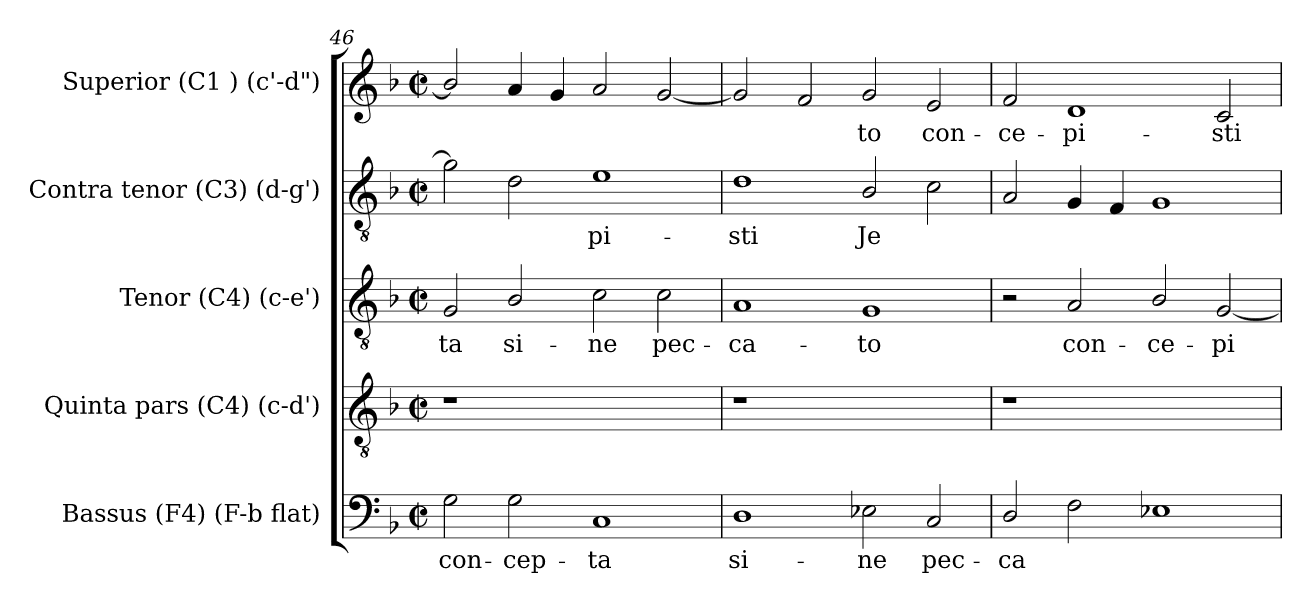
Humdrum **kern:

**kern	**text	**kern	**kern	**text	**kern	**text	**kern	**text
*part5	*part5	*part4	*part3	*part3	*part2	*part2	*part1	*part1
*staff5	*staff5	*staff4	*staff3	*staff3	*staff2	*staff2	*staff1	*staff1
*I"Bassus (F4)  (F-b flat)	*	*I"Quinta pars (C4)  (c-d')	*I"Tenor (C4)  (c-e')	*	*I"Contra tenor (C3)  (d-g')	*	*I"Superior (C1 )  (c'-d")	*
*clefF4	*	*clefGv2	*clefGv2	*	*clefGv2	*	*clefG2	*
*k[b-]	*	*k[b-]	*k[b-]	*	*k[b-]	*	*k[b-]	*
*F:	*	*F:	*F:	*	*F:	*	*F:	*
*M2/2	*	*M2/2	*M2/2	*	*M2/2	*	*M2/2	*
*met(c|)	*	*met(c|)	*met(c|)	*	*met(c|)	*	*met(c|)	*
=46	=46	=46	=46	=46	=46	=46	=46	=46
!	!LO:LY:b:cj	!	!	!LO:LY:b:cj	!	!LO:LY:b:cj	!	!LO:LY:b:cj
2G\	con-	1r	2G/	-ta	2g\]	--	2b-/]	--
!	!LO:LY:b:cj	!	!	!LO:LY:b:cj	!	!LO:LY:b:cj	!	!LO:LY:b:cj
2G\	-cep-	.	2B-/	si-	2d\	--	4a/	--
!	!	!	!	!	!	!	!	!LO:LY:b:cj
.	.	.	.	.	.	.	4g/	--
!	!LO:LY:b:cj	!	!	!LO:LY:b:cj	!	!LO:LY:b:cj	!	!LO:LY:b:cj
1C	-ta	1ryy	2c\	-ne	1e	-pi-	2a/	--
!	!	!	!	!LO:LY:b:cj	!	!	!	!LO:LY:b:cj
.	.	.	2c\	pec-	.	.	[<2g/	--
=47	=47	=47	=47	=47	=47	=47	=47	=47
!	!LO:LY:b:cj	!	!	!LO:LY:b:cj	!	!LO:LY:b:cj	!	!LO:LY:b:cj
1D	si-	1r	1A	-ca-	1d	-sti	2g/]	--
!	!	!	!	!	!	!	!	!LO:LY:b:cj
.	.	.	.	.	.	.	2f/	--
!	!LO:LY:b:cj	!	!	!LO:LY:b:cj	!	!LO:LY:b:cj	!	!LO:LY:b:cj
2E-X\	-ne	1ryy	1G	-to	2B-/	Je-	2g/	-to
!	!LO:LY:b:cj	!	!	!	!	!LO:LY:b:cj	!	!LO:LY:b:cj
2C/	pec-	.	.	.	2c\	--	2e/	con-
!!LO:PB:g=z
=48	=48	=48	=48	=48	=48	=48	=48	=48
!	!LO:LY:b:cj	!	!	!	!	!LO:LY:b:cj	!	!LO:LY:b:cj
2D/	-ca-	1r	2r	.	2A/	--	2f/	-ce-
!	!LO:LY:b:cj	!	!	!LO:LY:b:cj	!	!LO:LY:b:cj	!	!LO:LY:b:cj
2F\	--	.	2A/	con-	4G/	--	1d	-pi-
!	!	!	!	!	!	!LO:LY:b:cj	!	!
.	.	.	.	.	4F/	--	.	.
!	!LO:LY:b:cj	!	!	!LO:LY:b:cj	!	!LO:LY:b:cj	!	!
1E-X	--	1ryy	2B-/	-ce-	1G	--	.	.
!	!	!	!	!LO:LY:b:cj	!	!	!	!LO:LY:b:cj
.	.	.	[<2G/	-pi-	.	.	2c/	-sti
=	=	=	=	=	=	=	=	=
*-	*-	*-	*-	*-	*-	*-	*-	*-
